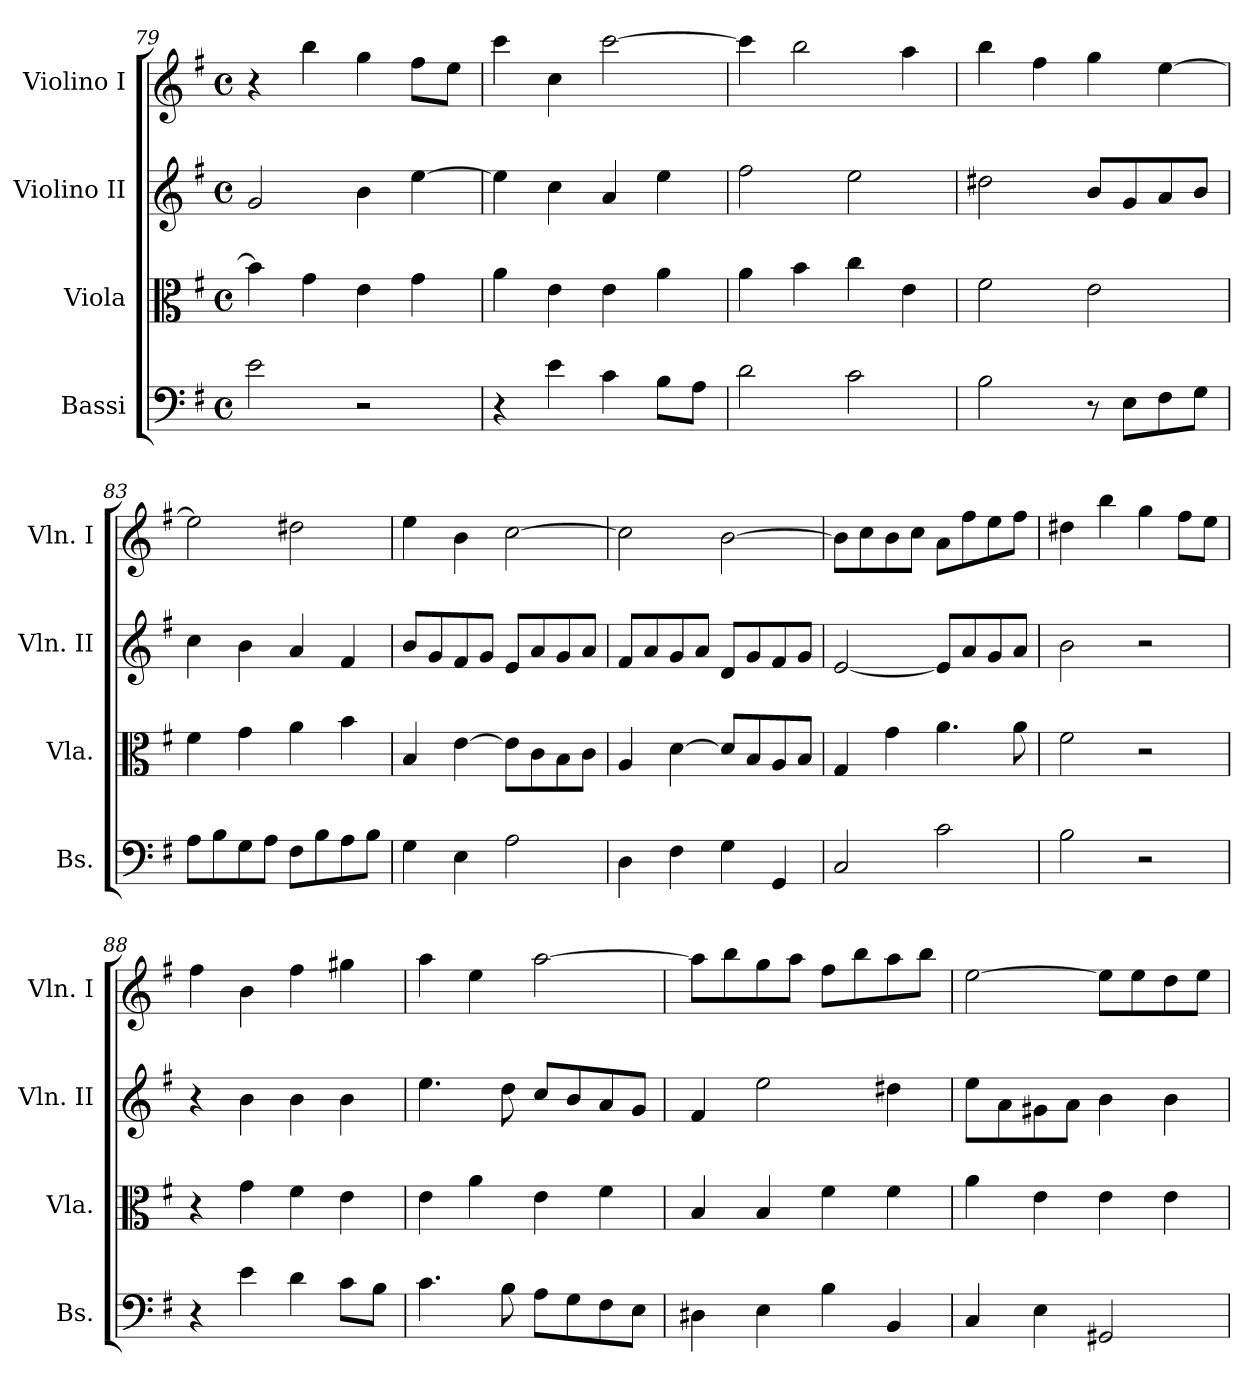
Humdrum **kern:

**kern	**kern	**kern	**kern
*part4	*part3	*part2	*part1
*staff4	*staff3	*staff2	*staff1
*I"Bassi	*I"Viola	*I"Violino II	*I"Violino I
*I'Bs.	*I'Vla.	*I'Vln. II	*I'Vln. I
!!LO:PB:g=z
*clefF4	*clefC3	*clefG2	*clefG2
*ITrd7c12	*	*	*
*k[f#]	*k[f#]	*k[f#]	*k[f#]
*G:	*G:	*G:	*G:
*M4/4	*M4/4	*M4/4	*M4/4
*met(c)	*met(c)	*met(c)	*met(c)
=79	=79	=79	=79
2E\	4b\]	2g/	4r
.	4g\	.	4bb\
2r	4e\	4b\	4gg\
.	4g\	[4ee\	8ff#\L
.	.	.	8ee\J
=80	=80	=80	=80
4r	4a\	4ee\]	4ccc\
4E\	4e\	4cc\	4cc\
4C\	4e\	4a/	[2ccc\
8BB\L	4a\	4ee\	.
8AA\J	.	.	.
=81	=81	=81	=81
2D\	4a\	2ff#\	4ccc\]
.	4b\	.	2bb\
2C\	4cc\	2ee\	.
.	4e\	.	4aa\
=82	=82	=82	=82
2BB\	2f#\	2dd#X\	4bb\
.	.	.	4ff#\
8r	2e\	8b/L	4gg\
8EE\L	.	8g/	.
8FF#\	.	8a/	[4ee\
8GG\J	.	8b/J	.
=83	=83	=83	=83
8AA\L	4f#\	4cc\	2ee\]
8BB\	.	.	.
8GG\	4g\	4b\	.
8AA\J	.	.	.
8FF#\L	4a\	4a/	2dd#X\
8BB\	.	.	.
8AA\	4b\	4f#/	.
8BB\J	.	.	.
!!LO:LB:g=z
=84	=84	=84	=84
4GG\	4B/	8b/L	4ee\
.	.	8g/	.
4EE\	[4e\	8f#/	4b\
.	.	8g/J	.
2AA\	8e\L]	8e/L	[2cc\
.	8c\	8a/	.
.	8B\	8g/	.
.	8c\J	8a/J	.
=85	=85	=85	=85
4DD\	4A/	8f#/L	2cc\]
.	.	8a/	.
4FF#\	[4d\	8g/	.
.	.	8a/J	.
4GG\	8d/L]	8d/L	[2b\
.	8B/	8g/	.
4GGG/	8A/	8f#/	.
.	8B/J	8g/J	.
=86	=86	=86	=86
2CC/	4G/	[2e/	8b\L]
.	.	.	8cc\
.	4g\	.	8b\
.	.	.	8cc\J
2C\	4.a\	8e/L]	8a\L
.	.	8a/	8ff#\
.	.	8g/	8ee\
.	8a\	8a/J	8ff#\J
=87	=87	=87	=87
2BB\	2f#\	2b\	4dd#X\
.	.	.	4bb\
2r	2r	2r	4gg\
.	.	.	8ff#\L
.	.	.	8ee\J
=88	=88	=88	=88
4r	4r	4r	4ff#\
4E\	4g\	4b\	4b\
4D\	4f#\	4b\	4ff#\
8C\L	4e\	4b\	4gg#X\
8BB\J	.	.	.
!!LO:LB:g=z
=89	=89	=89	=89
4.C\	4e\	4.ee\	4aa\
.	4a\	.	4ee\
8BB\	.	8dd\	.
8AA\L	4e\	8cc/L	[2aa\
8GG\	.	8b/	.
8FF#\	4f#\	8a/	.
8EE\J	.	8g/J	.
=90	=90	=90	=90
4DD#X\	4B/	4f#/	8aa\L]
.	.	.	8bb\
4EE\	4B/	2ee\	8gg\
.	.	.	8aa\J
4BB\	4f#\	.	8ff#\L
.	.	.	8bb\
4BBB/	4f#\	4dd#X\	8aa\
.	.	.	8bb\J
=91	=91	=91	=91
4CC/	4a\	8ee\L	[2ee\
.	.	8a\	.
4EE\	4e\	8g#X\	.
.	.	8a\J	.
2GGG#X/	4e\	4b\	8ee\L]
.	.	.	8ee\
.	4e\	4b\	8dd\
.	.	.	8ee\J
=	=	=	=
*-	*-	*-	*-
